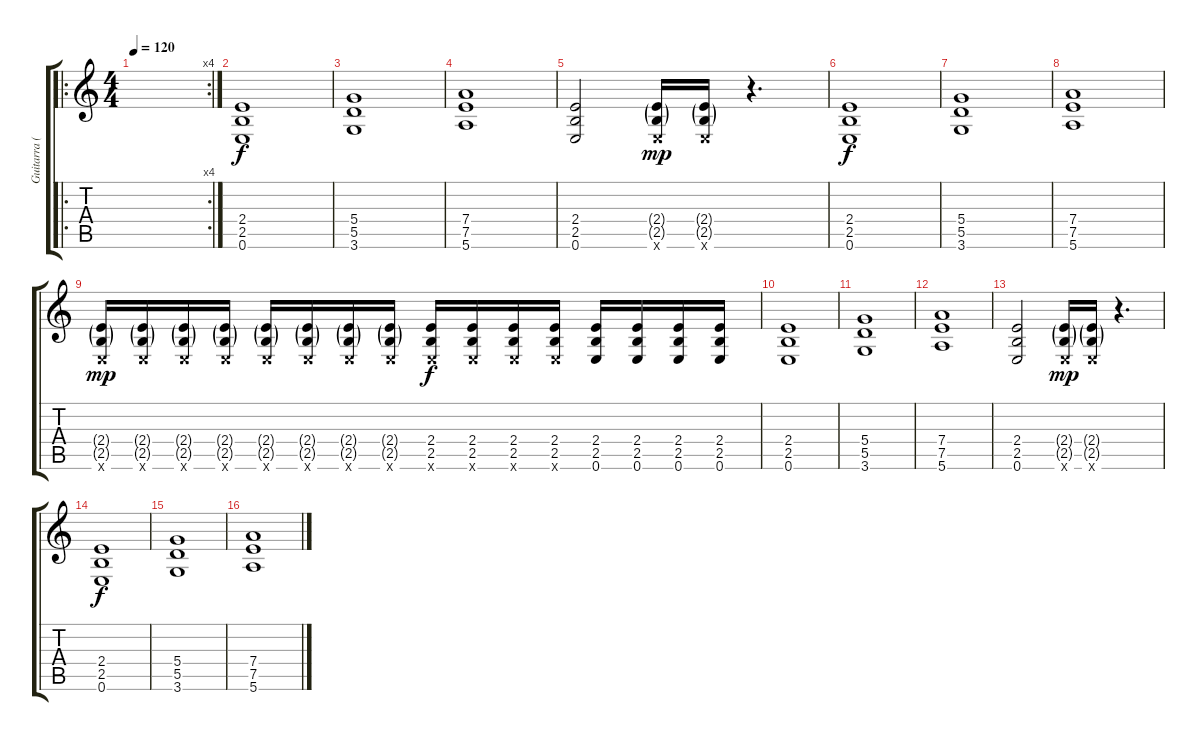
\track ("Guitarra (rythm)" "Guitarra (") {instrument overdrivenguitar}
\staff {score tabs}
\tuning (E4 B3 G3 D3 A2 E2) {hide}
\ro
\rc 4
\ts (4 4)
\tempo 120
\clef g2
\ks c
|
(2.4 2.5 0.6).1 |
(5.4 5.5 3.6).1 |
(7.4 7.5 5.6).1 |
(2.4 2.5 0.6).2 (2.4{g} 2.5{g} 0.6{x}).16{dy mp} (2.4{g} 2.5{g} 0.6{x}).16 r.4{d} |
(2.4 2.5 0.6).1{dy f} |
(5.4 5.5 3.6).1 |
(7.4 7.5 5.6).1 |
(2.4{g} 2.5{g} 0.6{x}).16{dy mp} (2.4{g} 2.5{g} 0.6{x}).16 (2.4{g} 2.5{g} 0.6{x}).16 (2.4{g} 2.5{g} 0.6{x}).16 (2.4{g} 2.5{g} 0.6{x}).16 (2.4{g} 2.5{g} 0.6{x}).16 (2.4{g} 2.5{g} 0.6{x}).16 (2.4{g} 2.5{g} 0.6{x}).16 (2.4 2.5 0.6{x}).16{dy f} (2.4 2.5 0.6{x}).16 (2.4 2.5 0.6{x}).16 (2.4 2.5 0.6{x}).16 (2.4 2.5 0.6).16 (2.4 2.5 0.6).16 (2.4 2.5 0.6).16 (2.4 2.5 0.6).16 |
(2.4 2.5 0.6).1 |
(5.4 5.5 3.6).1 |
(7.4 7.5 5.6).1 |
(2.4 2.5 0.6).2 (2.4{g} 2.5{g} 0.6{x}).16{dy mp} (2.4{g} 2.5{g} 0.6{x}).16 r.4{d} |
(2.4 2.5 0.6).1{dy f} |
(5.4 5.5 3.6).1 |
(7.4 7.5 5.6).1
